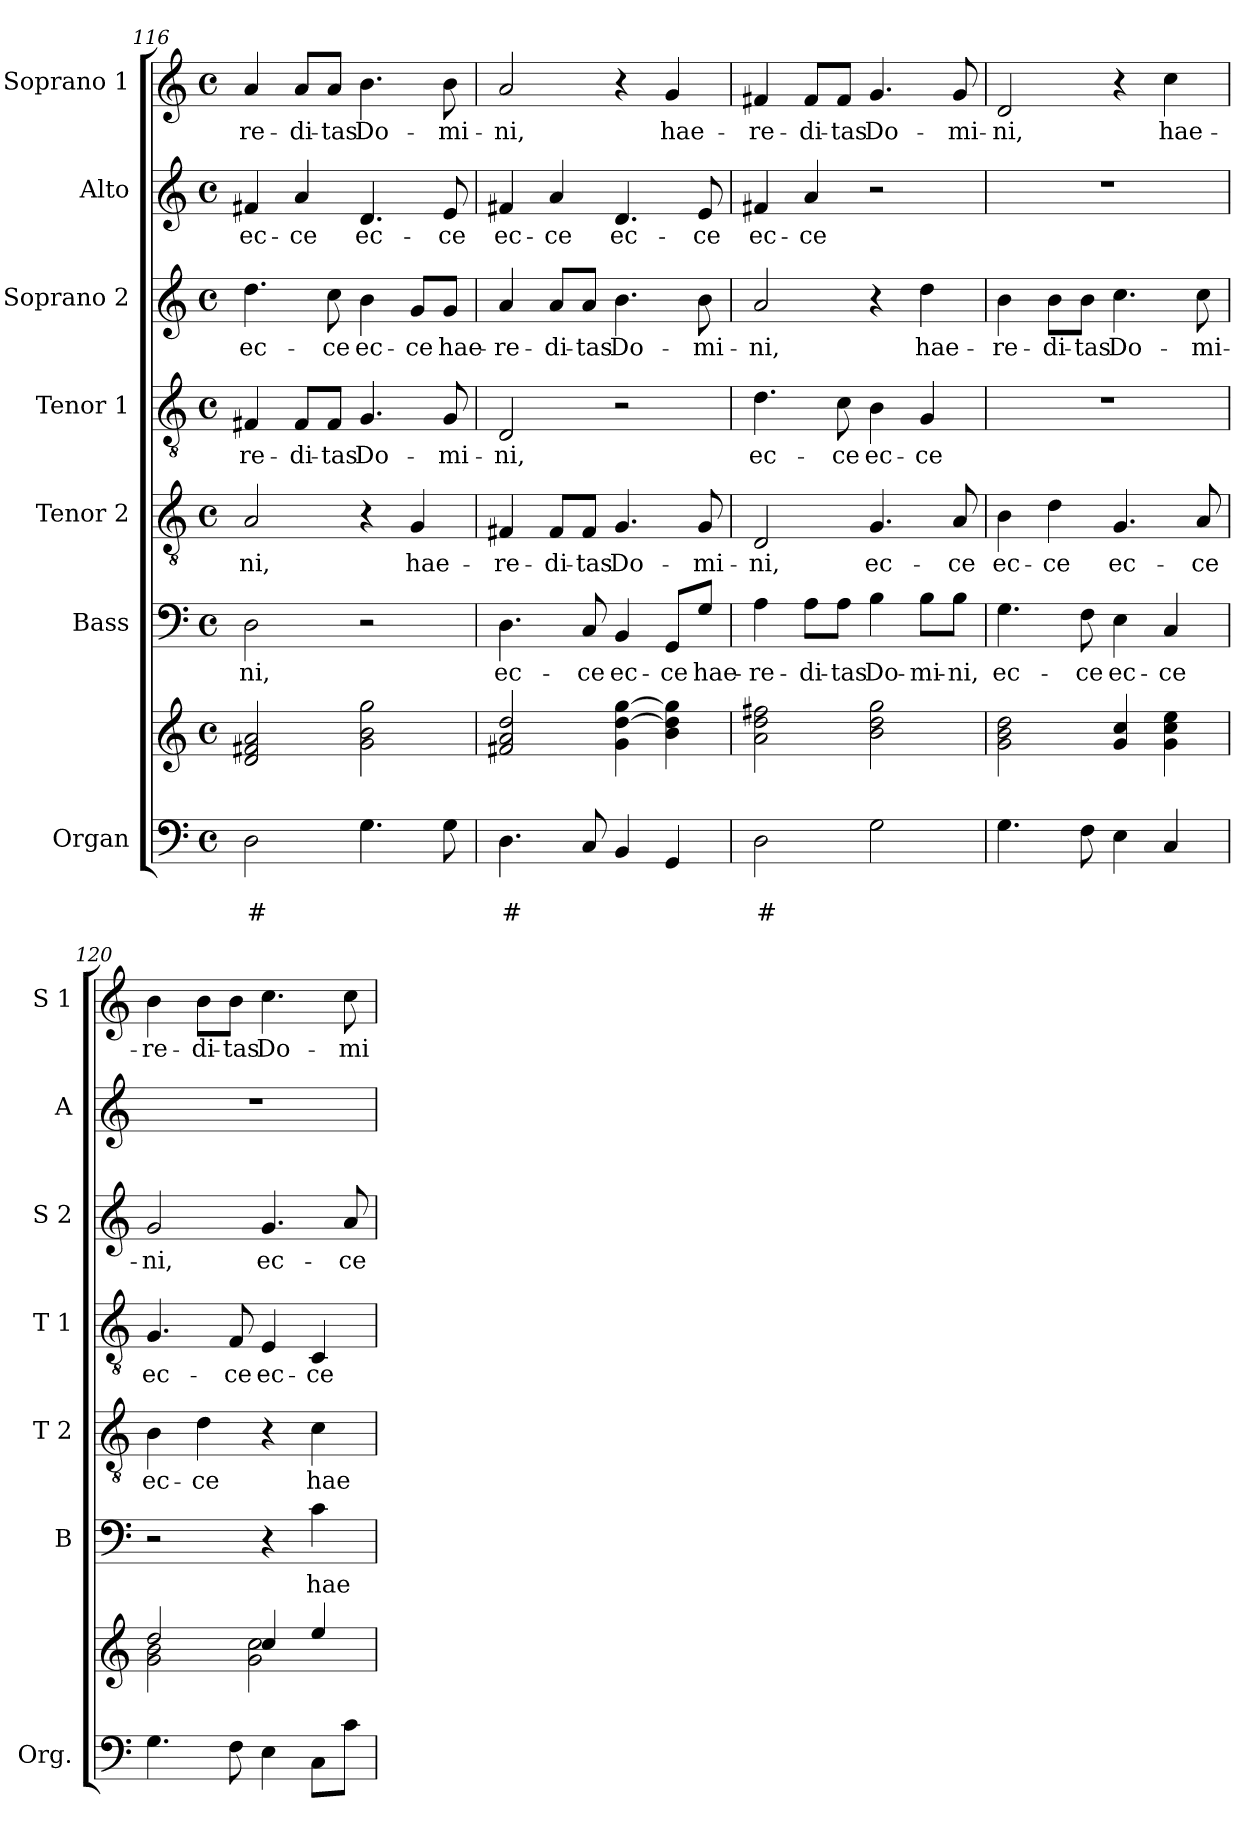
**kern	**text	**text	**kern	**kern	**text	**kern	**text	**kern	**text	**kern	**text	**kern	**text	**kern	**text
*part7	*part7	*part7	*part7	*part6	*part6	*part5	*part5	*part4	*part4	*part3	*part3	*part2	*part2	*part1	*part1
*staff8	*staff8	*staff8	*staff7	*staff6	*staff6	*staff5	*staff5	*staff4	*staff4	*staff3	*staff3	*staff2	*staff2	*staff1	*staff1
*I"Organ	*	*	*	*I"Bass	*	*I"Tenor 2	*	*I"Tenor 1	*	*I"Soprano 2	*	*I"Alto	*	*I"Soprano 1	*
*I'Org.	*	*	*	*I'B	*	*I'T 2	*	*I'T 1	*	*I'S 2	*	*I'A	*	*I'S 1	*
*clefF4	*	*	*clefG2	*clefF4	*	*clefGv2	*	*clefGv2	*	*clefG2	*	*clefG2	*	*clefG2	*
*k[]	*	*	*k[]	*k[]	*	*k[]	*	*k[]	*	*k[]	*	*k[]	*	*k[]	*
*C:	*	*	*C:	*C:	*	*C:	*	*C:	*	*C:	*	*C:	*	*C:	*
*M4/4	*	*	*M4/4	*M4/4	*	*M4/4	*	*M4/4	*	*M4/4	*	*M4/4	*	*M4/4	*
*met(c)	*	*	*met(c)	*met(c)	*	*met(c)	*	*met(c)	*	*met(c)	*	*met(c)	*	*met(c)	*
=116	=116	=116	=116	=116	=116	=116	=116	=116	=116	=116	=116	=116	=116	=116	=116
!	!	!LO:LY:b	!	!	!LO:LY:b	!	!LO:LY:b	!	!LO:LY:b	!	!LO:LY:b	!	!LO:LY:b	!	!LO:LY:b
2D\	.	#	2d!/ 2f#X!/ 2a!/	2D\	-ni,	2A/	-ni,	4F#X/	-re-	4.dd\	ec-	4f#X/	ec-	4a/	-re-
!	!	!	!	!	!	!	!	!	!LO:LY:b	!	!	!	!LO:LY:b	!	!LO:LY:b
.	.	.	.	.	.	.	.	8F#/L	-di-	.	.	4a/	-ce	8a/L	-di-
!	!	!	!	!	!	!	!	!	!LO:LY:b	!	!LO:LY:b	!	!	!	!LO:LY:b
.	.	.	.	.	.	.	.	8F#/J	-tas	8cc\	-ce	.	.	8a/J	-tas
!	!	!	!	!	!	!	!	!	!LO:LY:b	!	!LO:LY:b	!	!LO:LY:b	!	!LO:LY:b
4.G\	.	.	2g!\ 2b!\ 2gg!\	2r	.	4r	.	4.G/	Do-	4b\	ec-	4.d/	ec-	4.b\	Do-
!	!	!	!	!	!	!	!LO:LY:b	!	!	!	!LO:LY:b	!	!	!	!
.	.	.	.	.	.	4G/	hae-	.	.	8g/L	-ce	.	.	.	.
!	!	!	!	!	!	!	!	!	!LO:LY:b	!	!LO:LY:b	!	!LO:LY:b	!	!LO:LY:b
8G\	.	.	.	.	.	.	.	8G/	-mi-	8g/J	hae-	8e/	-ce	8b\	-mi-
=117	=117	=117	=117	=117	=117	=117	=117	=117	=117	=117	=117	=117	=117	=117	=117
!	!	!LO:LY:b	!	!	!LO:LY:b	!	!LO:LY:b	!	!LO:LY:b	!	!LO:LY:b	!	!LO:LY:b	!	!LO:LY:b
4.D\	.	#	2f#X!/ 2a!/ 2dd!/	4.D\	ec-	4F#X/	-re-	2D/	-ni,	4a/	-re-	4f#X/	ec-	2a/	-ni,
!	!	!	!	!	!	!	!LO:LY:b	!	!	!	!LO:LY:b	!	!LO:LY:b	!	!
.	.	.	.	.	.	8F#/L	-di-	.	.	8a/L	-di-	4a/	-ce	.	.
!	!	!	!	!	!LO:LY:b	!	!LO:LY:b	!	!	!	!LO:LY:b	!	!	!	!
8C/	.	.	.	8C/	-ce	8F#/J	-tas	.	.	8a/J	-tas	.	.	.	.
!	!	!	!	!	!LO:LY:b	!	!LO:LY:b	!	!	!	!LO:LY:b	!	!LO:LY:b	!	!
4BB/	.	.	4g!\ [4dd!\ [4gg!\	4BB/	ec-	4.G/	Do-	2r	.	4.b\	Do-	4.d/	ec-	4r	.
!	!	!	!	!	!LO:LY:b	!	!	!	!	!	!	!	!	!	!LO:LY:b
4GG/	.	.	4b!\ 4dd!\] 4gg!\]	8GG/L	-ce	.	.	.	.	.	.	.	.	4g/	hae-
!	!	!	!	!	!LO:LY:b	!	!LO:LY:b	!	!	!	!LO:LY:b	!	!LO:LY:b	!	!
.	.	.	.	8G/J	hae-	8G/	-mi-	.	.	8b\	-mi-	8e/	-ce	.	.
!!LO:PB:g=z
=118	=118	=118	=118	=118	=118	=118	=118	=118	=118	=118	=118	=118	=118	=118	=118
!	!	!LO:LY:b	!	!	!LO:LY:b	!	!LO:LY:b	!	!LO:LY:b	!	!LO:LY:b	!	!LO:LY:b	!	!LO:LY:b
2D\	.	#	2a!\ 2dd!\ 2ff#X!\	4A\	-re-	2D/	-ni,	4.d\	ec-	2a/	-ni,	4f#X/	ec-	4f#X/	-re-
!	!	!	!	!	!LO:LY:b	!	!	!	!	!	!	!	!LO:LY:b	!	!LO:LY:b
.	.	.	.	8A\L	-di-	.	.	.	.	.	.	4a/	-ce	8f#/L	-di-
!	!	!	!	!	!LO:LY:b	!	!	!	!LO:LY:b	!	!	!	!	!	!LO:LY:b
.	.	.	.	8A\J	-tas	.	.	8c\	-ce	.	.	.	.	8f#/J	-tas
!	!	!	!	!	!LO:LY:b	!	!LO:LY:b	!	!LO:LY:b	!	!	!	!	!	!LO:LY:b
2G\	.	.	2b!\ 2dd!\ 2gg!\	4B\	Do-	4.G/	ec-	4B\	ec-	4r	.	2r	.	4.g/	Do-
!	!	!	!	!	!LO:LY:b	!	!	!	!LO:LY:b	!	!LO:LY:b	!	!	!	!
.	.	.	.	8B\L	-mi-	.	.	4G/	-ce	4dd\	hae-	.	.	.	.
!	!	!	!	!	!LO:LY:b	!	!LO:LY:b	!	!	!	!	!	!	!	!LO:LY:b
.	.	.	.	8B\J	-ni,	8A/	-ce	.	.	.	.	.	.	8g/	-mi-
=119	=119	=119	=119	=119	=119	=119	=119	=119	=119	=119	=119	=119	=119	=119	=119
!	!	!	!	!	!LO:LY:b	!	!LO:LY:b	!	!	!	!LO:LY:b	!	!	!	!LO:LY:b
4.G\	.	.	2g!\ 2b!\ 2dd!\	4.G\	ec-	4B\	ec-	1r	.	4b\	-re-	1r	.	2d/	-ni,
!	!	!	!	!	!	!	!LO:LY:b	!	!	!	!LO:LY:b	!	!	!	!
.	.	.	.	.	.	4d\	-ce	.	.	8b\L	-di-	.	.	.	.
!	!	!	!	!	!LO:LY:b	!	!	!	!	!	!LO:LY:b	!	!	!	!
8F\	.	.	.	8F\	-ce	.	.	.	.	8b\J	-tas	.	.	.	.
!	!	!	!	!	!LO:LY:b	!	!LO:LY:b	!	!	!	!LO:LY:b	!	!	!	!
4E\	.	.	4g!/ 4cc!/	4E\	ec-	4.G/	ec-	.	.	4.cc\	Do-	.	.	4r	.
!	!	!	!	!	!LO:LY:b	!	!	!	!	!	!	!	!	!	!LO:LY:b
4C/	.	.	4g!\ 4cc!\ 4ee!\	4C/	-ce	.	.	.	.	.	.	.	.	4cc\	hae-
!	!	!	!	!	!	!	!LO:LY:b	!	!	!	!LO:LY:b	!	!	!	!
.	.	.	.	.	.	8A/	-ce	.	.	8cc\	-mi-	.	.	.	.
=120	=120	=120	=120	=120	=120	=120	=120	=120	=120	=120	=120	=120	=120	=120	=120
*	*	*	*^	*	*	*	*	*	*	*	*	*	*	*	*
!	!	!	!	!	!	!	!	!LO:LY:b	!	!LO:LY:b	!	!LO:LY:b	!	!	!	!LO:LY:b
4.G\	.	.	2dd!/	2g!\ 2b!\	2r	.	4B\	ec-	4.G/	ec-	2g/	-ni,	1r	.	4b\	-re-
!	!	!	!	!	!	!	!	!LO:LY:b	!	!	!	!	!	!	!	!LO:LY:b
.	.	.	.	.	.	.	4d\	-ce	.	.	.	.	.	.	8b\L	-di-
!	!	!	!	!	!	!	!	!	!	!LO:LY:b	!	!	!	!	!	!LO:LY:b
8F\	.	.	.	.	.	.	.	.	8F/	-ce	.	.	.	.	8b\J	-tas
!	!	!	!	!	!	!	!	!	!	!LO:LY:b	!	!LO:LY:b	!	!	!	!LO:LY:b
4E\	.	.	4cc!/	2g!\ 2cc!\	4r	.	4r	.	4E/	ec-	4.g/	ec-	.	.	4.cc\	Do-
!	!	!	!	!	!	!LO:LY:b	!	!LO:LY:b	!	!LO:LY:b	!	!	!	!	!	!
8C\L	.	.	4ee!/	.	4c\	hae-	4c\	hae-	4C/	-ce	.	.	.	.	.	.
!	!	!	!	!	!	!	!	!	!	!	!	!LO:LY:b	!	!	!	!LO:LY:b
8c\J	.	.	.	.	.	.	.	.	.	.	8a/	-ce	.	.	8cc\	-mi-
*	*	*	*v	*v	*	*	*	*	*	*	*	*	*	*	*	*
=	=	=	=	=	=	=	=	=	=	=	=	=	=	=	=
*-	*-	*-	*-	*-	*-	*-	*-	*-	*-	*-	*-	*-	*-	*-	*-
